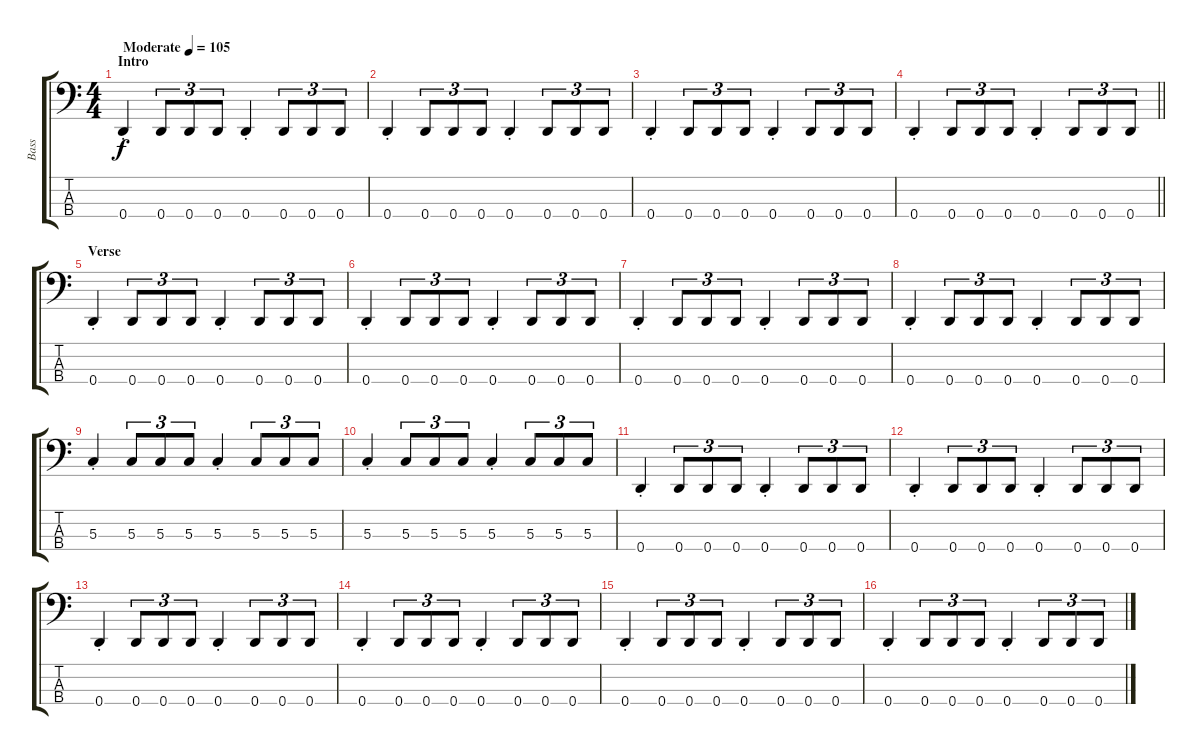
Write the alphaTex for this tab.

\track ("Bass" "Bass") {instrument electricbasspick}
\staff {score tabs}
\tuning (F2 C2 G1 D1) {hide}
\ts (4 4)
\section ("" "Intro")
\tempo (105 "Moderate")
\clef f4
\ks c
0.4{st}.4{dy f instrument electricbasspick} 0.4.8{tu (3 2)} 0.4.8{tu (3 2)} 0.4.8{tu (3 2)} 0.4{st}.4 0.4.8{tu (3 2)} 0.4.8{tu (3 2)} 0.4.8{tu (3 2)} |
0.4{st}.4 0.4.8{tu (3 2)} 0.4.8{tu (3 2)} 0.4.8{tu (3 2)} 0.4{st}.4 0.4.8{tu (3 2)} 0.4.8{tu (3 2)} 0.4.8{tu (3 2)} |
0.4{st}.4 0.4.8{tu (3 2)} 0.4.8{tu (3 2)} 0.4.8{tu (3 2)} 0.4{st}.4 0.4.8{tu (3 2)} 0.4.8{tu (3 2)} 0.4.8{tu (3 2)} |
\barLineRight lightlight
0.4{st}.4 0.4.8{tu (3 2)} 0.4.8{tu (3 2)} 0.4.8{tu (3 2)} 0.4{st}.4 0.4.8{tu (3 2)} 0.4.8{tu (3 2)} 0.4.8{tu (3 2)} |
\section ("" "Verse")
0.4{st}.4 0.4.8{tu (3 2)} 0.4.8{tu (3 2)} 0.4.8{tu (3 2)} 0.4{st}.4 0.4.8{tu (3 2)} 0.4.8{tu (3 2)} 0.4.8{tu (3 2)} |
0.4{st}.4 0.4.8{tu (3 2)} 0.4.8{tu (3 2)} 0.4.8{tu (3 2)} 0.4{st}.4 0.4.8{tu (3 2)} 0.4.8{tu (3 2)} 0.4.8{tu (3 2)} |
0.4{st}.4 0.4.8{tu (3 2)} 0.4.8{tu (3 2)} 0.4.8{tu (3 2)} 0.4{st}.4 0.4.8{tu (3 2)} 0.4.8{tu (3 2)} 0.4.8{tu (3 2)} |
0.4{st}.4 0.4.8{tu (3 2)} 0.4.8{tu (3 2)} 0.4.8{tu (3 2)} 0.4{st}.4 0.4.8{tu (3 2)} 0.4.8{tu (3 2)} 0.4.8{tu (3 2)} |
5.3{st}.4 5.3.8{tu (3 2)} 5.3.8{tu (3 2)} 5.3.8{tu (3 2)} 5.3{st}.4 5.3.8{tu (3 2)} 5.3.8{tu (3 2)} 5.3.8{tu (3 2)} |
5.3{st}.4 5.3.8{tu (3 2)} 5.3.8{tu (3 2)} 5.3.8{tu (3 2)} 5.3{st}.4 5.3.8{tu (3 2)} 5.3.8{tu (3 2)} 5.3.8{tu (3 2)} |
0.4{st}.4 0.4.8{tu (3 2)} 0.4.8{tu (3 2)} 0.4.8{tu (3 2)} 0.4{st}.4 0.4.8{tu (3 2)} 0.4.8{tu (3 2)} 0.4.8{tu (3 2)} |
0.4{st}.4 0.4.8{tu (3 2)} 0.4.8{tu (3 2)} 0.4.8{tu (3 2)} 0.4{st}.4 0.4.8{tu (3 2)} 0.4.8{tu (3 2)} 0.4.8{tu (3 2)} |
0.4{st}.4 0.4.8{tu (3 2)} 0.4.8{tu (3 2)} 0.4.8{tu (3 2)} 0.4{st}.4 0.4.8{tu (3 2)} 0.4.8{tu (3 2)} 0.4.8{tu (3 2)} |
0.4{st}.4 0.4.8{tu (3 2)} 0.4.8{tu (3 2)} 0.4.8{tu (3 2)} 0.4{st}.4 0.4.8{tu (3 2)} 0.4.8{tu (3 2)} 0.4.8{tu (3 2)} |
0.4{st}.4 0.4.8{tu (3 2)} 0.4.8{tu (3 2)} 0.4.8{tu (3 2)} 0.4{st}.4 0.4.8{tu (3 2)} 0.4.8{tu (3 2)} 0.4.8{tu (3 2)} |
0.4{st}.4 0.4.8{tu (3 2)} 0.4.8{tu (3 2)} 0.4.8{tu (3 2)} 0.4{st}.4 0.4.8{tu (3 2)} 0.4.8{tu (3 2)} 0.4.8{tu (3 2)}
